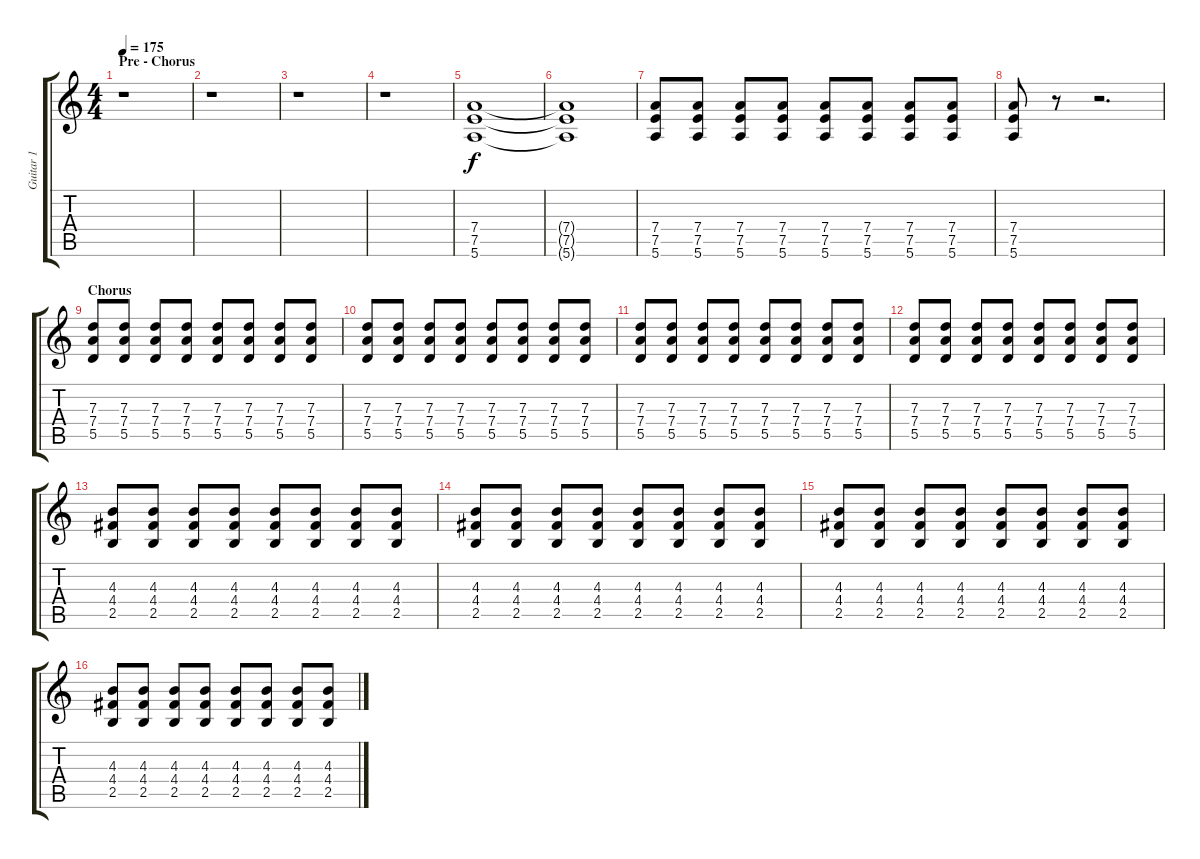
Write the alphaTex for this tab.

\track ("Guitar 1" "Guitar 1") {instrument distortionguitar}
\staff {score tabs}
\tuning (E4 B3 G3 D3 A2 E2) {hide}
\ts (4 4)
\section ("" "Pre - Chorus")
\tempo 175
\clef g2
\ks c
r.1{dy f} |
r.1 |
r.1 |
r.1 |
(7.4 7.5 5.6).1 |
(7.4{t} 7.5{t} 5.6{t}).1 |
(7.4 7.5 5.6).8 (7.4 7.5 5.6).8 (7.4 7.5 5.6).8 (7.4 7.5 5.6).8 (7.4 7.5 5.6).8 (7.4 7.5 5.6).8 (7.4 7.5 5.6).8 (7.4 7.5 5.6).8 |
(7.4 7.5 5.6).8 r.8 r.2{d} |
\section ("" "Chorus")
(7.3 7.4 5.5).8 (7.3 7.4 5.5).8 (7.3 7.4 5.5).8 (7.3 7.4 5.5).8 (7.3 7.4 5.5).8 (7.3 7.4 5.5).8 (7.3 7.4 5.5).8 (7.3 7.4 5.5).8 |
(7.3 7.4 5.5).8 (7.3 7.4 5.5).8 (7.3 7.4 5.5).8 (7.3 7.4 5.5).8 (7.3 7.4 5.5).8 (7.3 7.4 5.5).8 (7.3 7.4 5.5).8 (7.3 7.4 5.5).8 |
(7.3 7.4 5.5).8 (7.3 7.4 5.5).8 (7.3 7.4 5.5).8 (7.3 7.4 5.5).8 (7.3 7.4 5.5).8 (7.3 7.4 5.5).8 (7.3 7.4 5.5).8 (7.3 7.4 5.5).8 |
(7.3 7.4 5.5).8 (7.3 7.4 5.5).8 (7.3 7.4 5.5).8 (7.3 7.4 5.5).8 (7.3 7.4 5.5).8 (7.3 7.4 5.5).8 (7.3 7.4 5.5).8 (7.3 7.4 5.5).8 |
(4.3 4.4 2.5).8 (4.3 4.4 2.5).8 (4.3 4.4 2.5).8 (4.3 4.4 2.5).8 (4.3 4.4 2.5).8 (4.3 4.4 2.5).8 (4.3 4.4 2.5).8 (4.3 4.4 2.5).8 |
(4.3 4.4 2.5).8 (4.3 4.4 2.5).8 (4.3 4.4 2.5).8 (4.3 4.4 2.5).8 (4.3 4.4 2.5).8 (4.3 4.4 2.5).8 (4.3 4.4 2.5).8 (4.3 4.4 2.5).8 |
(4.3 4.4 2.5).8 (4.3 4.4 2.5).8 (4.3 4.4 2.5).8 (4.3 4.4 2.5).8 (4.3 4.4 2.5).8 (4.3 4.4 2.5).8 (4.3 4.4 2.5).8 (4.3 4.4 2.5).8 |
(4.3 4.4 2.5).8 (4.3 4.4 2.5).8 (4.3 4.4 2.5).8 (4.3 4.4 2.5).8 (4.3 4.4 2.5).8 (4.3 4.4 2.5).8 (4.3 4.4 2.5).8 (4.3 4.4 2.5).8
